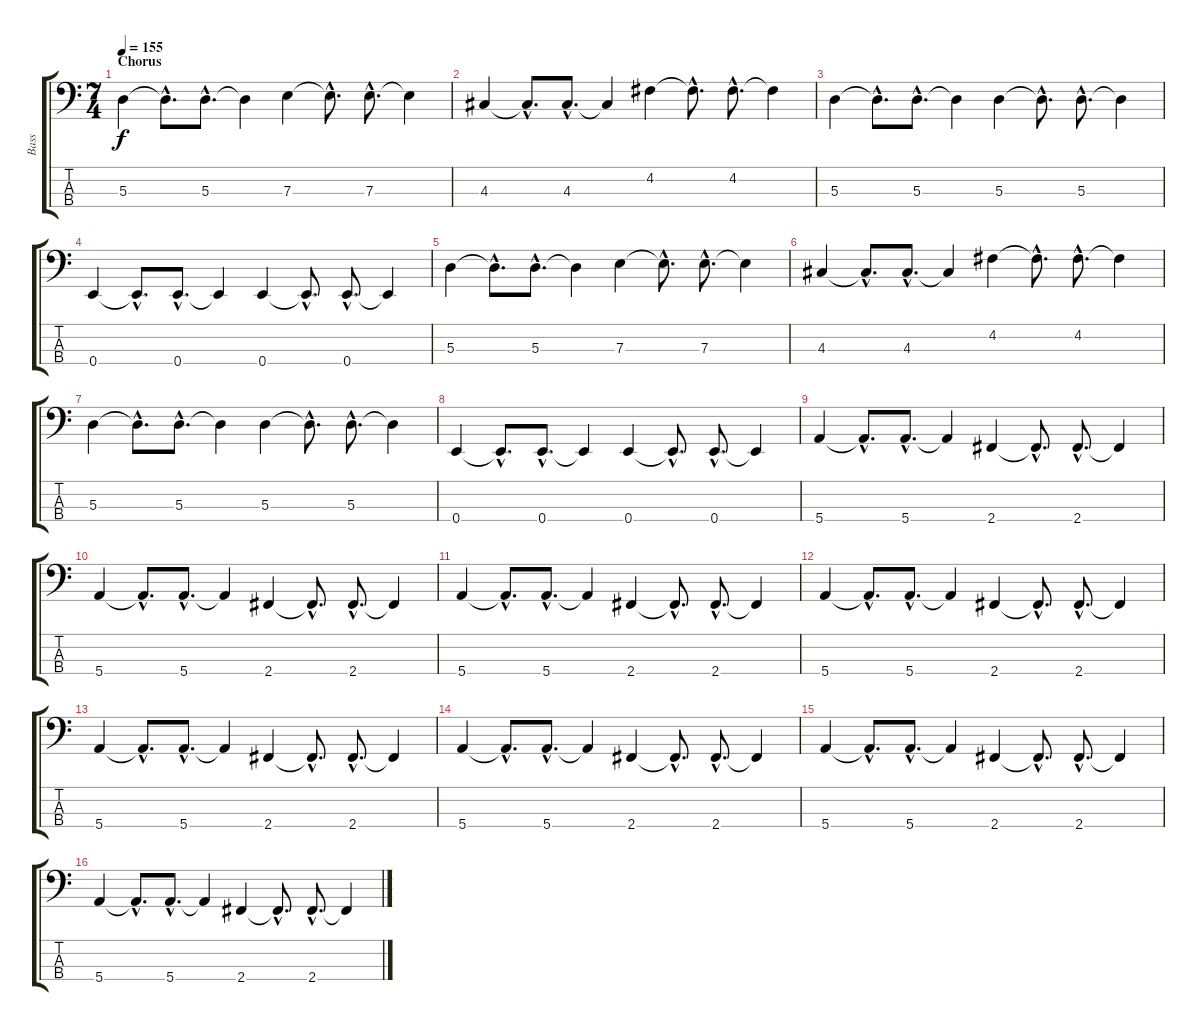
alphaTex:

\track ("Bass" "Bass") {instrument electricbassfinger}
\staff {score tabs}
\tuning (G2 D2 A1 E1) {hide}
\ts (7 4)
\section ("" "Chorus")
\tempo 155
\clef f4
\ks c
5.3.4{dy f} 5.3{hac t}.8{d} 5.3{hac}.8{d} 5.3{t}.4 7.3.4 7.3{hac t}.8{d} 7.3{hac}.8{d} 7.3{t}.4 |
4.3.4 4.3{hac t}.8{d} 4.3{hac}.8{d} 4.3{t}.4 4.2.4 4.2{hac t}.8{d} 4.2{hac}.8{d} 4.2{t}.4 |
5.3.4 5.3{hac t}.8{d} 5.3{hac}.8{d} 5.3{t}.4 5.3.4 5.3{hac t}.8{d} 5.3{hac}.8{d} 5.3{t}.4 |
0.4.4 0.4{hac t}.8{d} 0.4{hac}.8{d} 0.4{t}.4 0.4.4 0.4{hac t}.8{d} 0.4{hac}.8{d} 0.4{t}.4 |
5.3.4 5.3{hac t}.8{d} 5.3{hac}.8{d} 5.3{t}.4 7.3.4 7.3{hac t}.8{d} 7.3{hac}.8{d} 7.3{t}.4 |
4.3.4 4.3{hac t}.8{d} 4.3{hac}.8{d} 4.3{t}.4 4.2.4 4.2{hac t}.8{d} 4.2{hac}.8{d} 4.2{t}.4 |
5.3.4 5.3{hac t}.8{d} 5.3{hac}.8{d} 5.3{t}.4 5.3.4 5.3{hac t}.8{d} 5.3{hac}.8{d} 5.3{t}.4 |
0.4.4 0.4{hac t}.8{d} 0.4{hac}.8{d} 0.4{t}.4 0.4.4 0.4{hac t}.8{d} 0.4{hac}.8{d} 0.4{t}.4 |
5.4.4 5.4{hac t}.8{d} 5.4{hac}.8{d} 5.4{t}.4 2.4.4 2.4{hac t}.8{d} 2.4{hac}.8{d} 2.4{t}.4 |
5.4.4 5.4{hac t}.8{d} 5.4{hac}.8{d} 5.4{t}.4 2.4.4 2.4{hac t}.8{d} 2.4{hac}.8{d} 2.4{t}.4 |
5.4.4 5.4{hac t}.8{d} 5.4{hac}.8{d} 5.4{t}.4 2.4.4 2.4{hac t}.8{d} 2.4{hac}.8{d} 2.4{t}.4 |
5.4.4 5.4{hac t}.8{d} 5.4{hac}.8{d} 5.4{t}.4 2.4.4 2.4{hac t}.8{d} 2.4{hac}.8{d} 2.4{t}.4 |
5.4.4 5.4{hac t}.8{d} 5.4{hac}.8{d} 5.4{t}.4 2.4.4 2.4{hac t}.8{d} 2.4{hac}.8{d} 2.4{t}.4 |
5.4.4{volume 12} 5.4{hac t}.8{d} 5.4{hac}.8{d} 5.4{t}.4 2.4.4 2.4{hac t}.8{d} 2.4{hac}.8{d} 2.4{t}.4 |
5.4.4 5.4{hac t}.8{d} 5.4{hac}.8{d} 5.4{t}.4 2.4.4 2.4{hac t}.8{d} 2.4{hac}.8{d} 2.4{t}.4 |
5.4.4 5.4{hac t}.8{d} 5.4{hac}.8{d} 5.4{t}.4 2.4.4 2.4{hac t}.8{d} 2.4{hac}.8{d} 2.4{t}.4
